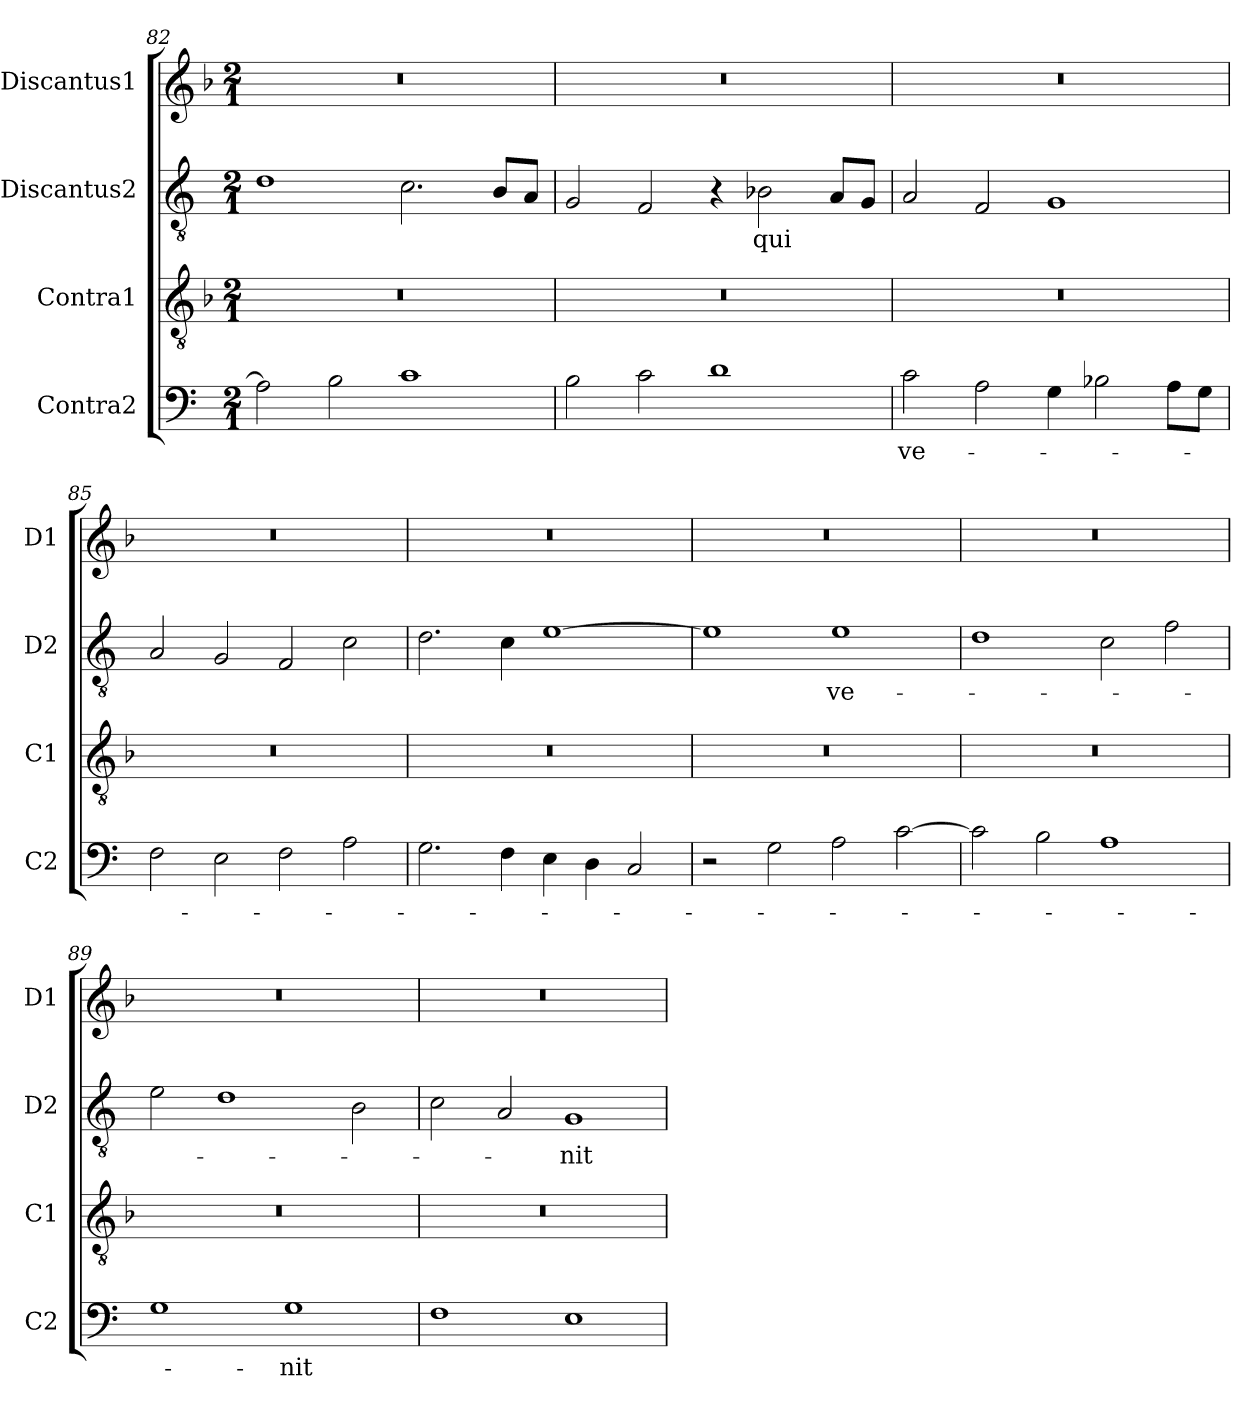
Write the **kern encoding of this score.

**kern	**text	**kern	**kern	**text	**kern
*part4	*part4	*part3	*part2	*part2	*part1
*staff4	*staff4	*staff3	*staff2	*staff2	*staff1
*I"Contra2	*	*I"Contra1	*I"Discantus2	*	*I"Discantus1
*I'C2	*	*I'C1	*I'D2	*	*I'D1
*clefF4	*	*clefGv2	*clefGv2	*	*clefG2
*k[]	*	*k[b-]	*k[]	*	*k[b-]
*M2/1	*	*M2/1	*M2/1	*	*M2/1
=82	=82	=82	=82	=82	=82
2A\]	.	0r	1d	.	0r
2B\	.	.	.	.	.
1c	.	.	2.c\	.	.
.	.	.	8B/L	.	.
.	.	.	8A/J	.	.
=83	=83	=83	=83	=83	=83
2B\	.	0r	2G/	.	0r
2c\	.	.	2F/	.	.
1d	.	.	4r	.	.
.	.	.	2B-X\	qui	.
.	.	.	8A/L	.	.
.	.	.	8G/J	.	.
=84	=84	=84	=84	=84	=84
2c\	ve-	0r	2A/	.	0r
2A\	.	.	2F/	.	.
4G\	.	.	1G	.	.
2B-X\	.	.	.	.	.
8A\L	.	.	.	.	.
8G\J	.	.	.	.	.
=85	=85	=85	=85	=85	=85
2F\	.	0r	2A/	.	0r
2E\	.	.	2G/	.	.
2F\	.	.	2F/	.	.
2A\	.	.	2c\	.	.
=86	=86	=86	=86	=86	=86
2.G\	.	0r	2.d\	.	0r
4F\	.	.	4c\	.	.
4E\	.	.	[1e	.	.
4D\	.	.	.	.	.
2C/	.	.	.	.	.
=87	=87	=87	=87	=87	=87
2r	.	0r	1e]	.	0r
2G\	.	.	.	.	.
2A\	.	.	1e	ve-	.
[2c\	.	.	.	.	.
=88	=88	=88	=88	=88	=88
2c\]	.	0r	1d	.	0r
2B\	.	.	.	.	.
1A	.	.	2c\	.	.
.	.	.	2f\	.	.
=89	=89	=89	=89	=89	=89
1G	.	0r	2e\	.	0r
.	.	.	1d	.	.
1G	-nit	.	.	.	.
.	.	.	2B\	.	.
=90	=90	=90	=90	=90	=90
1F	.	0r	2c\	.	0r
.	.	.	2A/	.	.
1E	.	.	1G	-nit	.
=	=	=	=	=	=
*-	*-	*-	*-	*-	*-
